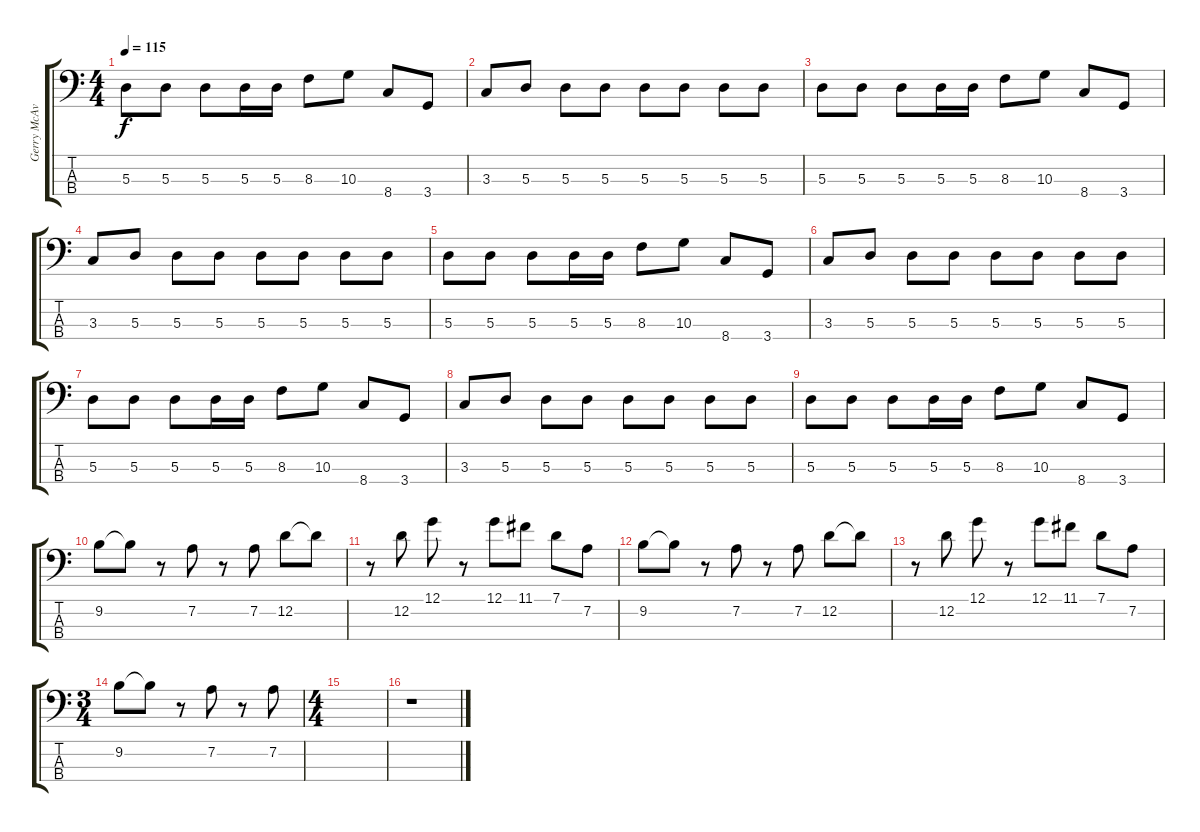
\track ("Gerry McAvoy" "Gerry McAv") {instrument electricbasspick}
\staff {score tabs}
\tuning (G2 D2 A1 E1) {hide}
\ts (4 4)
\tempo 115
\clef f4
\ks c
5.3.8{dy f} 5.3.8 5.3.8 5.3.16 5.3.16 8.3.8 10.3.8 8.4.8 3.4.8 |
3.3.8 5.3.8 5.3.8 5.3.8 5.3.8 5.3.8 5.3.8 5.3.8 |
5.3.8 5.3.8 5.3.8 5.3.16 5.3.16 8.3.8 10.3.8 8.4.8 3.4.8 |
3.3.8 5.3.8 5.3.8 5.3.8 5.3.8 5.3.8 5.3.8 5.3.8 |
5.3.8 5.3.8 5.3.8 5.3.16 5.3.16 8.3.8 10.3.8 8.4.8 3.4.8 |
3.3.8 5.3.8 5.3.8 5.3.8 5.3.8 5.3.8 5.3.8 5.3.8 |
5.3.8 5.3.8 5.3.8 5.3.16 5.3.16 8.3.8 10.3.8 8.4.8 3.4.8 |
3.3.8 5.3.8 5.3.8 5.3.8 5.3.8 5.3.8 5.3.8 5.3.8 |
5.3.8 5.3.8 5.3.8 5.3.16 5.3.16 8.3.8 10.3.8 8.4.8 3.4.8 |
9.2.8 9.2{t}.8 r.8 7.2.8 r.8 7.2.8 12.2.8 12.2{t}.8 |
r.8 12.2.8 12.1.8 r.8 12.1.8 11.1.8 7.1.8 7.2.8 |
9.2.8 9.2{t}.8 r.8 7.2.8 r.8 7.2.8 12.2.8 12.2{t}.8 |
r.8 12.2.8 12.1.8 r.8 12.1.8 11.1.8 7.1.8 7.2.8 |
\ts (3 4)
9.2.8 9.2{t}.8 r.8 7.2.8 r.8 7.2.8 |
\ts (4 4)
|
r.1
